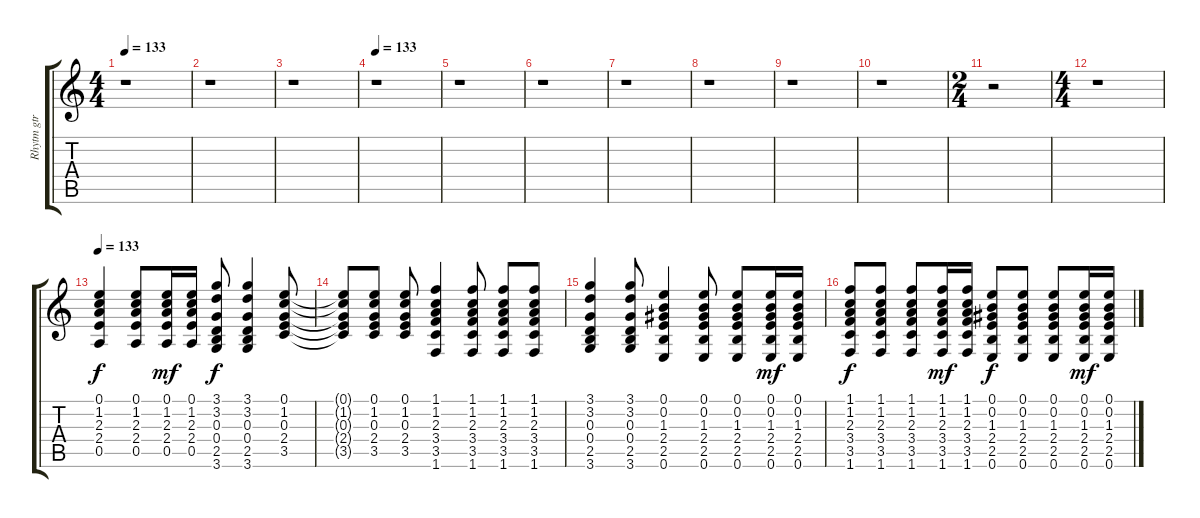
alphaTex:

\track ("Rhytm gtr" "Rhytm gtr") {instrument acousticguitarsteel}
\staff {score tabs}
\tuning (E4 B3 G3 D3 A2 E2) {hide}
\ts (4 4)
\tempo 133
\clef g2
\ks c
r.1{dy f} |
r.1 |
r.1 |
\tempo 133
r.1 |
r.1 |
r.1 |
r.1 |
r.1 |
r.1 |
r.1 |
\ts (2 4)
r.2 |
\ts (4 4)
r.1 |
\tempo 133
(0.1 1.2 2.3 2.4 0.5).4 (0.1 1.2 2.3 2.4 0.5).8 (0.1 1.2 2.3 2.4 0.5).16{dy mf} (0.1 1.2 2.3 2.4 0.5).16 (3.1 3.2 0.3 0.4 2.5 3.6).8{dy f} (3.1 3.2 0.3 0.4 2.5 3.6).4 (0.1 1.2 0.3 2.4 3.5).8 |
(0.1{t} 1.2{t} 0.3{t} 2.4{t} 3.5{t}).8 (0.1 1.2 0.3 2.4 3.5).8 (0.1 1.2 0.3 2.4 3.5).8 (1.1 1.2 2.3 3.4 3.5 1.6).4 (1.1 1.2 2.3 3.4 3.5 1.6).8 (1.1 1.2 2.3 3.4 3.5 1.6).8 (1.1 1.2 2.3 3.4 3.5 1.6).8 |
(3.1 3.2 0.3 0.4 2.5 3.6).4 (3.1 3.2 0.3 0.4 2.5 3.6).8 (0.1 0.2 1.3 2.4 2.5 0.6).4 (0.1 0.2 1.3 2.4 2.5 0.6).8 (0.1 0.2 1.3 2.4 2.5 0.6).8 (0.1 0.2 1.3 2.4 2.5 0.6).16{dy mf} (0.1 0.2 1.3 2.4 2.5 0.6).16 |
(1.1 1.2 2.3 3.4 3.5 1.6).8{dy f} (1.1 1.2 2.3 3.4 3.5 1.6).8 (1.1 1.2 2.3 3.4 3.5 1.6).8 (1.1 1.2 2.3 3.4 3.5 1.6).16{dy mf} (1.1 1.2 2.3 3.4 3.5 1.6).16 (0.1 0.2 1.3 2.4 2.5 0.6).8{dy f} (0.1 0.2 1.3 2.4 2.5 0.6).8 (0.1 0.2 1.3 2.4 2.5 0.6).8 (0.1 0.2 1.3 2.4 2.5 0.6).16{dy mf} (0.1 0.2 1.3 2.4 2.5 0.6).16
